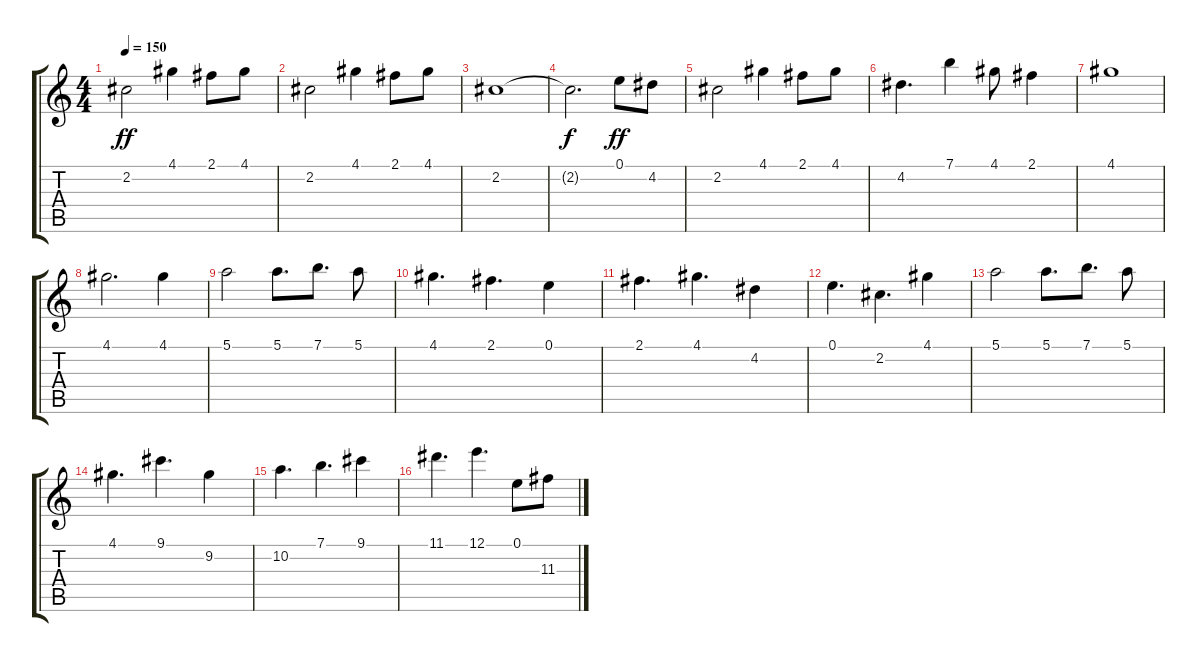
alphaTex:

\track "" {instrument overdrivenguitar}
\staff {score tabs}
\tuning (E4 B3 G3 D3 A2 E2) {hide}
\ts (4 4)
\tempo 150
\clef g2
\ks c
2.2.2{dy ff} 4.1.4 2.1.8 4.1.8 |
2.2.2 4.1.4 2.1.8 4.1.8 |
2.2.1 |
2.2{t}.2{d dy f} 0.1.8{dy ff} 4.2.8 |
2.2.2 4.1.4 2.1.8 4.1.8 |
4.2.4{d} 7.1.4 4.1.8 2.1.4 |
4.1.1 |
4.1.2{d} 4.1.4 |
5.1.2 5.1.8{d} 7.1.8{d} 5.1.8 |
4.1.4{d} 2.1.4{d} 0.1.4 |
2.1.4{d} 4.1.4{d} 4.2.4 |
0.1.4{d} 2.2.4{d} 4.1.4 |
5.1.2 5.1.8{d} 7.1.8{d} 5.1.8 |
4.1.4{d} 9.1.4{d} 9.2.4 |
10.2.4{d} 7.1.4{d} 9.1.4 |
11.1.4{d} 12.1.4{d} 0.1.8 11.3.8
